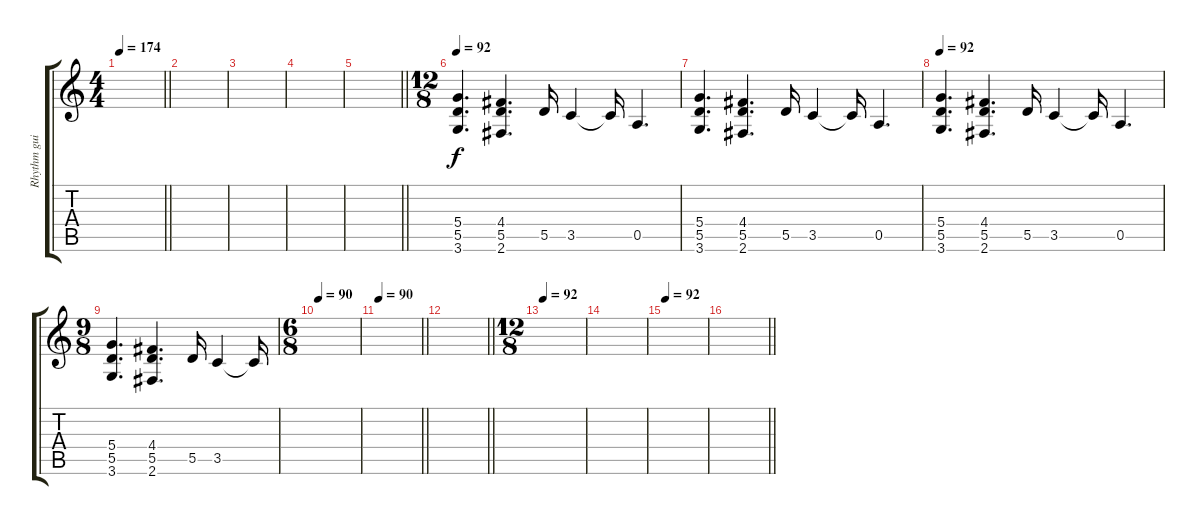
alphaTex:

\track ("Rhythm guitar 1" "Rhythm gui") {instrument overdrivenguitar}
\staff {score tabs}
\tuning (E4 B3 G3 D3 A2 E2) {hide}
\ts (4 4)
\tempo 174
\clef g2
\barLineRight lightlight
\ks c
|
|
|
|
\barLineRight lightlight
|
\ts (12 8)
\tempo 92
(5.4 5.5 3.6).4{d} (4.4 5.5 2.6).4{d} 5.5.16 3.5.4 3.5{t}.16 0.5.4{d} |
(5.4 5.5 3.6).4{d} (4.4 5.5 2.6).4{d} 5.5.16 3.5.4 3.5{t}.16 0.5.4{d} |
\tempo 92
(5.4 5.5 3.6).4{d} (4.4 5.5 2.6).4{d} 5.5.16 3.5.4 3.5{t}.16 0.5.4{d} |
\ts (9 8)
(5.4 5.5 3.6).4{d} (4.4 5.5 2.6).4{d} 5.5.16 3.5.4 3.5{t}.16 |
\ts (6 8)
\tempo 90
|
\tempo 90
\barLineRight lightlight
|
\barLineRight lightlight
|
\ts (12 8)
\tempo 92
|
|
\tempo 92
|
\barLineRight lightlight
